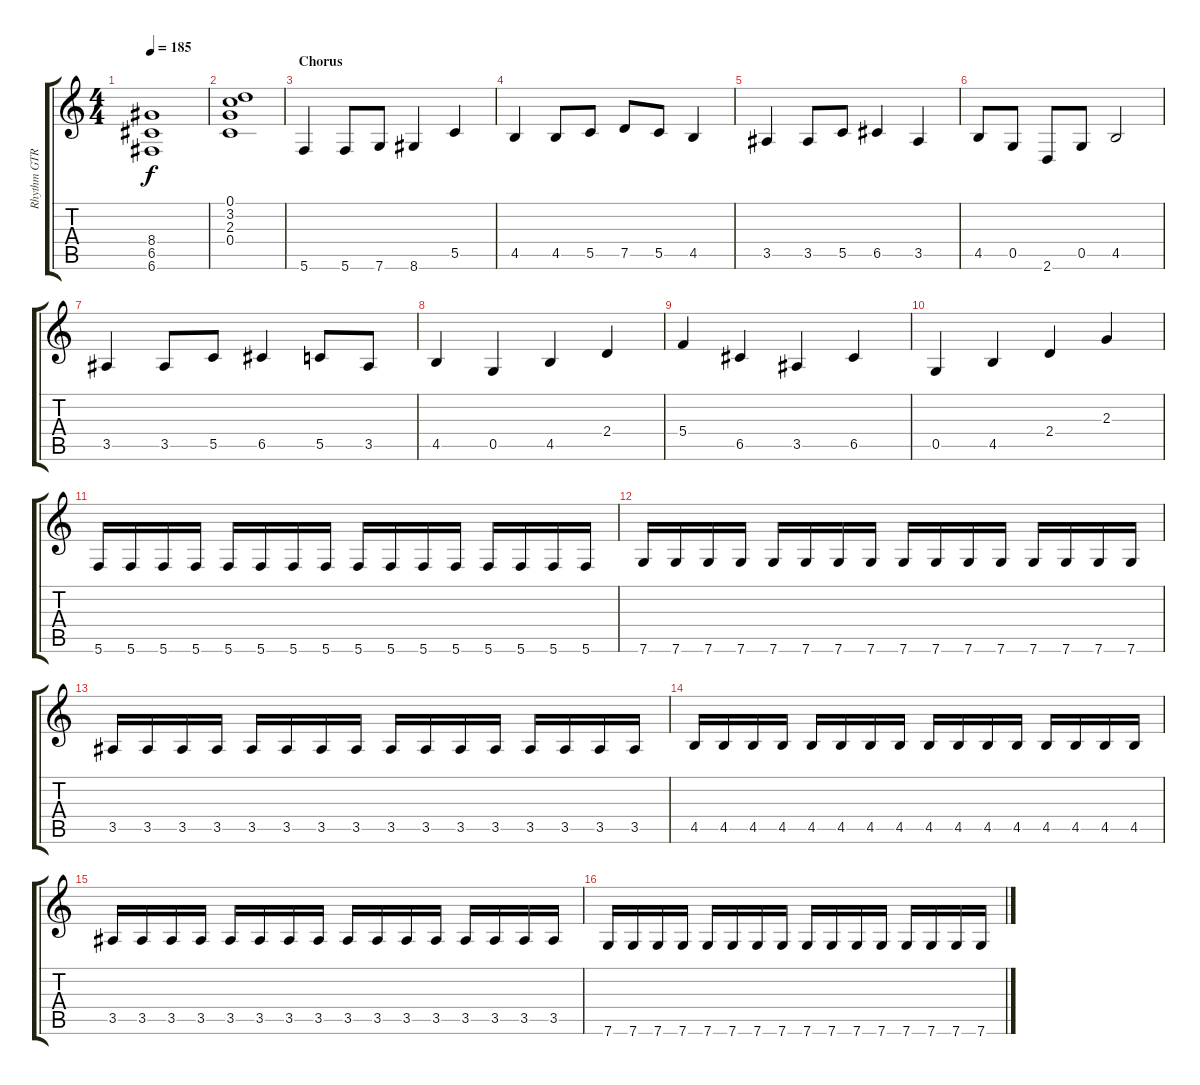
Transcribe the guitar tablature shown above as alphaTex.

\track ("Rhythm GTR 1" "Rhythm GTR") {instrument overdrivenguitar}
\staff {score tabs}
\tuning (D4 A3 F3 C3 G2 C2) {hide}
\ts (4 4)
\tempo 185
\clef g2
\ks aminor
(8.4 6.5 6.6).1{dy f} |
(0.1 3.2 2.3 0.4).1 |
\section ("" "Chorus")
5.6.4 5.6.8 7.6.8 8.6.4 5.5.4 |
4.5.4 4.5.8 5.5.8 7.5.8 5.5.8 4.5.4 |
3.5.4 3.5.8 5.5.8 6.5.4 3.5.4 |
4.5.8 0.5.8 2.6.8 0.5.8 4.5.2 |
3.5.4 3.5.8 5.5.8 6.5.4 5.5.8 3.5.8 |
4.5.4 0.5.4 4.5.4 2.4.4 |
5.4.4 6.5.4 3.5.4 6.5.4 |
0.5.4 4.5.4 2.4.4 2.3.4 |
5.6.16 5.6.16 5.6.16 5.6.16 5.6.16 5.6.16 5.6.16 5.6.16 5.6.16 5.6.16 5.6.16 5.6.16 5.6.16 5.6.16 5.6.16 5.6.16 |
7.6.16 7.6.16 7.6.16 7.6.16 7.6.16 7.6.16 7.6.16 7.6.16 7.6.16 7.6.16 7.6.16 7.6.16 7.6.16 7.6.16 7.6.16 7.6.16 |
3.5.16 3.5.16 3.5.16 3.5.16 3.5.16 3.5.16 3.5.16 3.5.16 3.5.16 3.5.16 3.5.16 3.5.16 3.5.16 3.5.16 3.5.16 3.5.16 |
4.5.16 4.5.16 4.5.16 4.5.16 4.5.16 4.5.16 4.5.16 4.5.16 4.5.16 4.5.16 4.5.16 4.5.16 4.5.16 4.5.16 4.5.16 4.5.16 |
3.5.16 3.5.16 3.5.16 3.5.16 3.5.16 3.5.16 3.5.16 3.5.16 3.5.16 3.5.16 3.5.16 3.5.16 3.5.16 3.5.16 3.5.16 3.5.16 |
7.6.16 7.6.16 7.6.16 7.6.16 7.6.16 7.6.16 7.6.16 7.6.16 7.6.16 7.6.16 7.6.16 7.6.16 7.6.16 7.6.16 7.6.16 7.6.16
